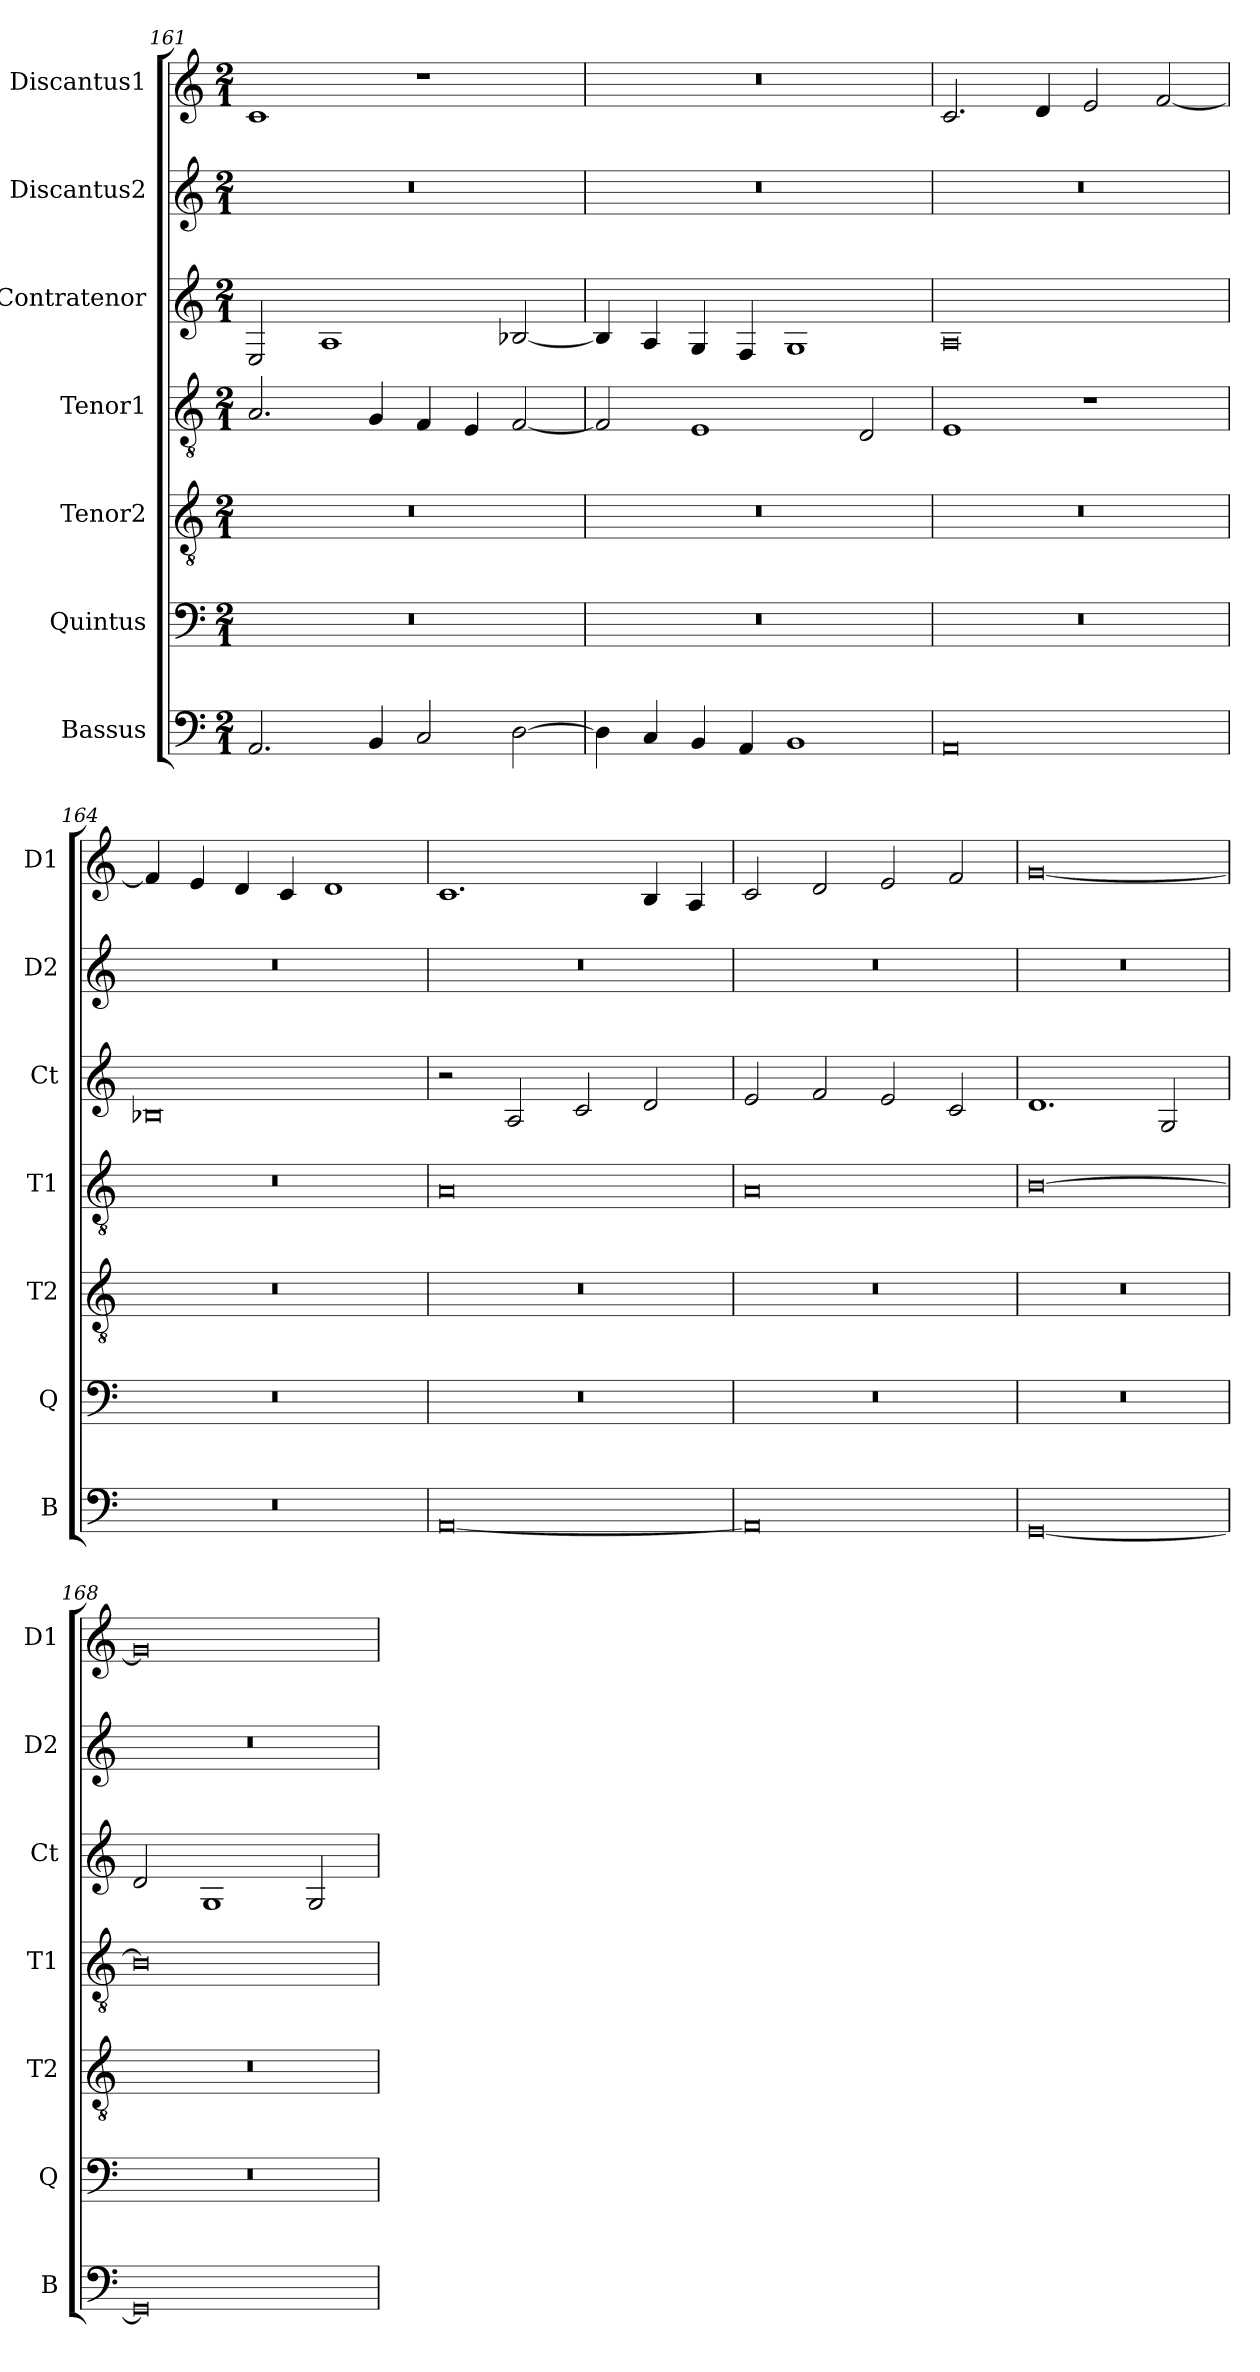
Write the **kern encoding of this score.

**kern	**kern	**kern	**kern	**kern	**kern	**kern
*part7	*part6	*part5	*part4	*part3	*part2	*part1
*staff7	*staff6	*staff5	*staff4	*staff3	*staff2	*staff1
*I"Bassus	*I"Quintus	*I"Tenor2	*I"Tenor1	*I"Contratenor	*I"Discantus2	*I"Discantus1
*I'B	*I'Q	*I'T2	*I'T1	*I'Ct	*I'D2	*I'D1
*clefF4	*clefF4	*clefGv2	*clefGv2	*clefG2	*clefG2	*clefG2
*k[]	*k[]	*k[]	*k[]	*k[]	*k[]	*k[]
*M2/1	*M2/1	*M2/1	*M2/1	*M2/1	*M2/1	*M2/1
=161	=161	=161	=161	=161	=161	=161
2.AA/	0r	0r	2.A/	2E/	0r	1c
.	.	.	.	1A	.	.
4BB/	.	.	4G/	.	.	.
2C/	.	.	4F/	.	.	1r
.	.	.	4E/	.	.	.
[2D\	.	.	[2F/	[2B-X/	.	.
=162	=162	=162	=162	=162	=162	=162
4D\]	0r	0r	2F/]	4B-/]	0r	0r
4C/	.	.	.	4A/	.	.
4BB/	.	.	1E	4G/	.	.
4AA/	.	.	.	4F/	.	.
1BB	.	.	.	1G	.	.
.	.	.	2D/	.	.	.
=163	=163	=163	=163	=163	=163	=163
0AA	0r	0r	1E	0A	0r	2.c/
.	.	.	.	.	.	4d/
.	.	.	1r	.	.	2e/
.	.	.	.	.	.	[2f/
=164	=164	=164	=164	=164	=164	=164
0r	0r	0r	0r	0B-X	0r	4f/]
.	.	.	.	.	.	4e/
.	.	.	.	.	.	4d/
.	.	.	.	.	.	4c/
.	.	.	.	.	.	1d
=165	=165	=165	=165	=165	=165	=165
[0AA	0r	0r	0A	2r	0r	1.c
.	.	.	.	2A/	.	.
.	.	.	.	2c/	.	.
.	.	.	.	2d/	.	4B/
.	.	.	.	.	.	4A/
=166	=166	=166	=166	=166	=166	=166
0AA]	0r	0r	0A	2e/	0r	2c/
.	.	.	.	2f/	.	2d/
.	.	.	.	2e/	.	2e/
.	.	.	.	2c/	.	2f/
=167	=167	=167	=167	=167	=167	=167
[0GG	0r	0r	[0B	1.d	0r	[0g
.	.	.	.	2G/	.	.
=168	=168	=168	=168	=168	=168	=168
0GG]	0r	0r	0B]	2d/	0r	0g]
.	.	.	.	1G	.	.
.	.	.	.	2G/	.	.
=	=	=	=	=	=	=
*-	*-	*-	*-	*-	*-	*-
